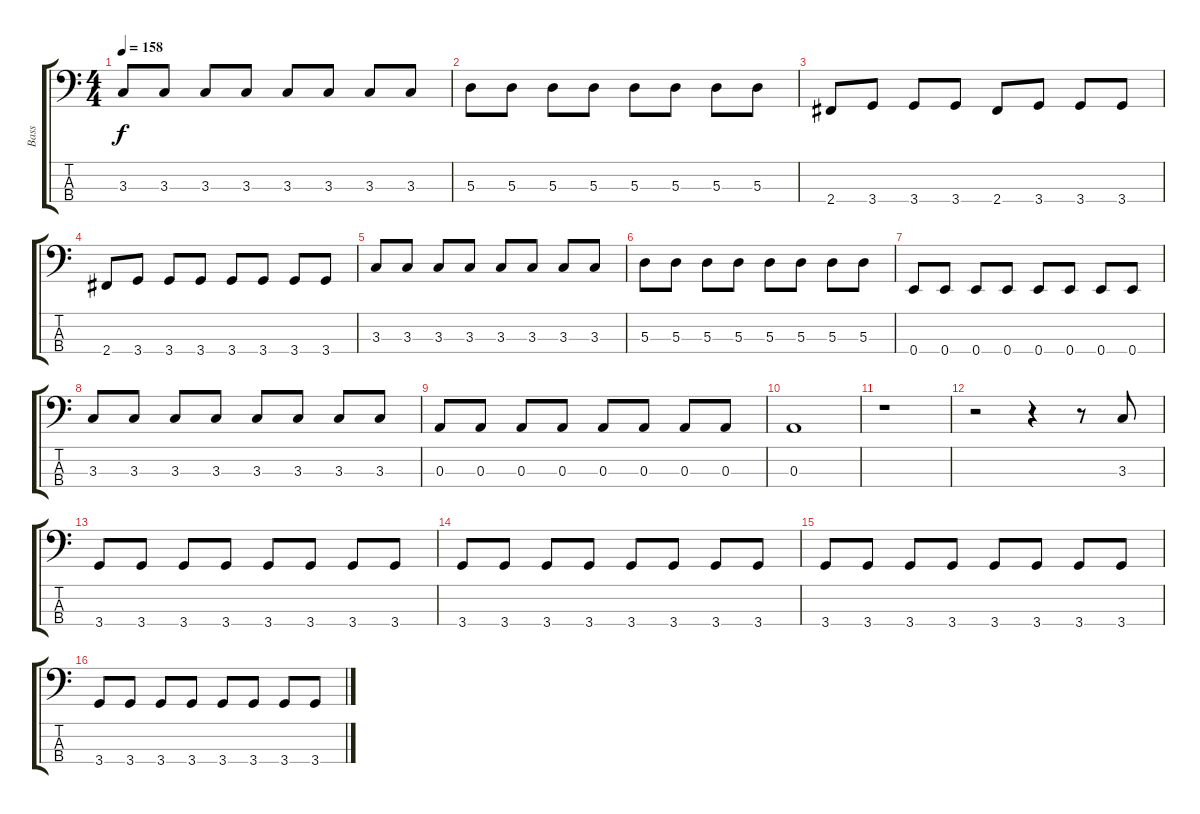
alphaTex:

\track ("Bass" "Bass") {instrument electricbassfinger}
\staff {score tabs}
\tuning (G2 D2 A1 E1) {hide}
\ts (4 4)
\tempo 158
\clef f4
\ks c
3.3.8{dy f} 3.3.8 3.3.8 3.3.8 3.3.8 3.3.8 3.3.8 3.3.8 |
5.3.8 5.3.8 5.3.8 5.3.8 5.3.8 5.3.8 5.3.8 5.3.8 |
2.4.8 3.4.8 3.4.8 3.4.8 2.4.8 3.4.8 3.4.8 3.4.8 |
2.4.8 3.4.8 3.4.8 3.4.8 3.4.8 3.4.8 3.4.8 3.4.8 |
3.3.8 3.3.8 3.3.8 3.3.8 3.3.8 3.3.8 3.3.8 3.3.8 |
5.3.8 5.3.8 5.3.8 5.3.8 5.3.8 5.3.8 5.3.8 5.3.8 |
0.4.8 0.4.8 0.4.8 0.4.8 0.4.8 0.4.8 0.4.8 0.4.8 |
3.3.8 3.3.8 3.3.8 3.3.8 3.3.8 3.3.8 3.3.8 3.3.8 |
0.3.8 0.3.8 0.3.8 0.3.8 0.3.8 0.3.8 0.3.8 0.3.8 |
0.3.1 |
r.1 |
r.2 r.4 r.8 3.3.8 |
3.4.8 3.4.8 3.4.8 3.4.8 3.4.8 3.4.8 3.4.8 3.4.8 |
3.4.8 3.4.8 3.4.8 3.4.8 3.4.8 3.4.8 3.4.8 3.4.8 |
3.4.8 3.4.8 3.4.8 3.4.8 3.4.8 3.4.8 3.4.8 3.4.8 |
3.4.8 3.4.8 3.4.8 3.4.8 3.4.8 3.4.8 3.4.8 3.4.8
